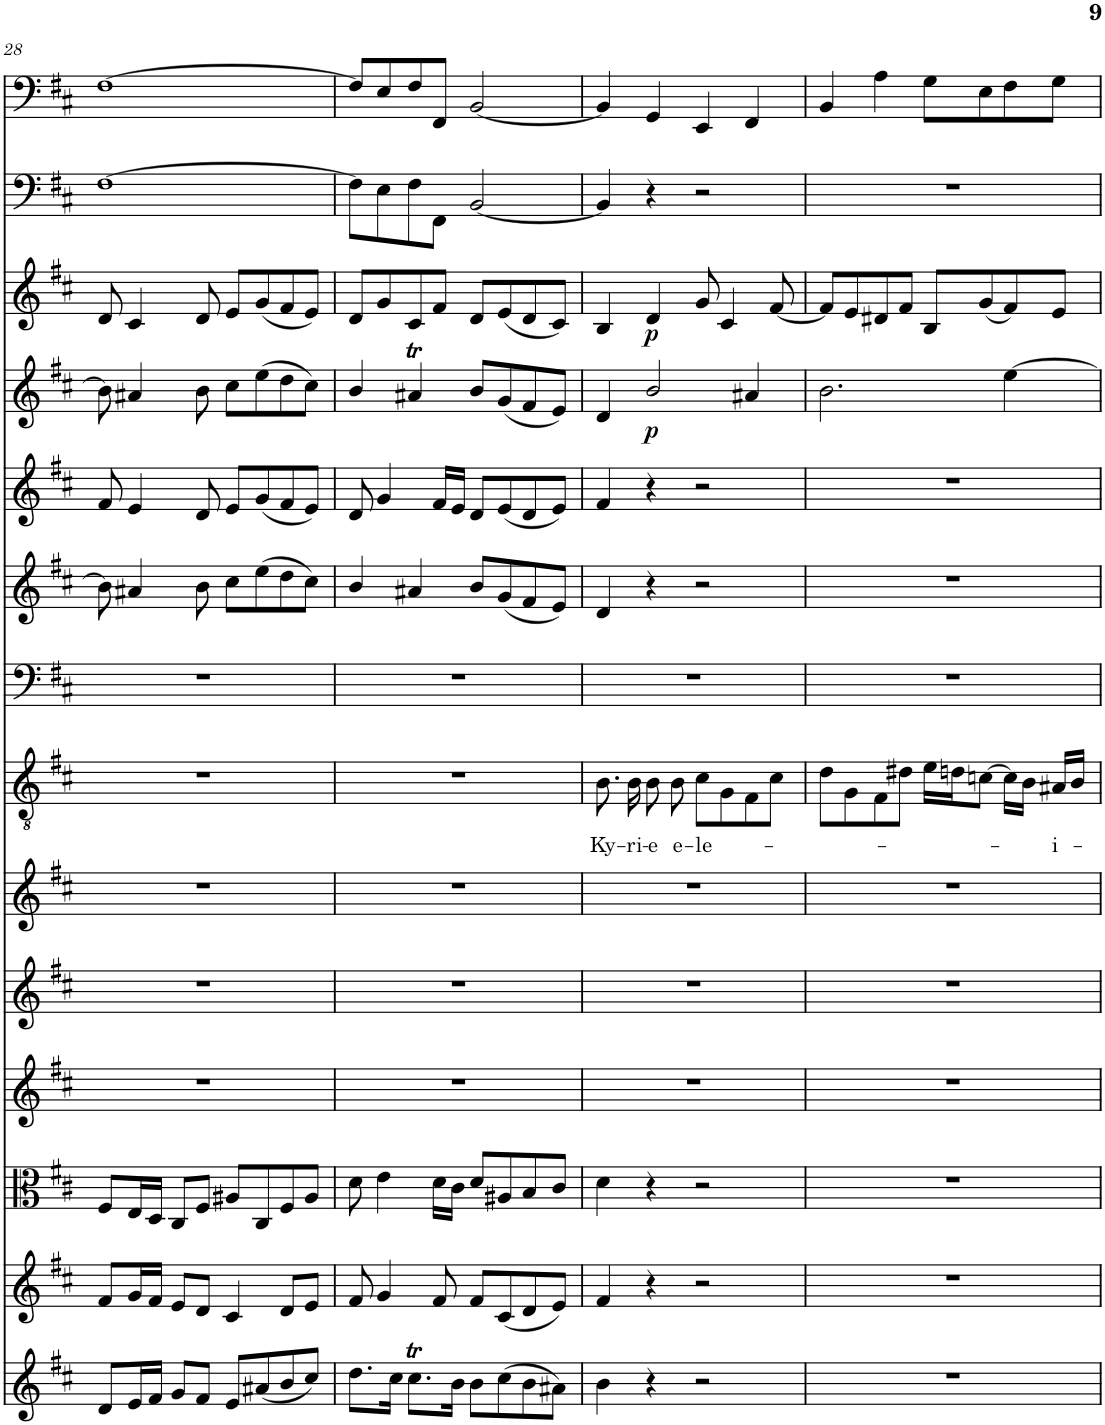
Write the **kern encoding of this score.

**kern	**kern	**kern	**kern	**kern	**kern	**kern	**text	**kern	**kern	**kern	**kern	**dynam	**kern	**dynam	**kern	**kern
*part14	*part13	*part12	*part11	*part10	*part9	*part8	*part8	*part7	*part6	*part5	*part4	*part4	*part3	*part3	*part2	*part1
*staff14	*staff13	*staff12	*staff11	*staff10	*staff9	*staff8	*staff8	*staff7	*staff6	*staff5	*staff4	*staff4	*staff3	*staff3	*staff2	*staff1
*I"Piano	*I"Piano	*I"Piano	*I"Piano	*I"Piano	*I"Piano	*I"Piano	*	*I"Piano	*I"Piano	*I"Piano	*I"Piano	*	*I"Piano	*	*I"Piano	*I"Piano
*I'Pno	*I'Pno	*I'Pno	*I'Pno	*I'Pno	*I'Pno	*I'Pno	*	*I'Pno	*I'Pno	*I'Pno	*I'Pno	*	*I'Pno	*	*I'Pno	*I'Pno
!!LO:PB:g=z
*clefG2	*clefG2	*clefC3	*clefG2	*clefG2	*clefG2	*clefGv2	*	*clefF4	*clefG2	*clefG2	*clefG2	*	*clefG2	*	*clefF4	*clefF4
*k[f#c#]	*k[f#c#]	*k[f#c#]	*k[f#c#]	*k[f#c#]	*k[f#c#]	*k[f#c#]	*	*k[f#c#]	*k[f#c#]	*k[f#c#]	*k[f#c#]	*	*k[f#c#]	*	*k[f#c#]	*k[f#c#]
*b:	*b:	*b:	*b:	*b:	*b:	*b:	*	*b:	*b:	*b:	*b:	*	*b:	*	*b:	*b:
*M4/4	*M4/4	*M4/4	*M4/4	*M4/4	*M4/4	*M4/4	*	*M4/4	*M4/4	*M4/4	*M4/4	*	*M4/4	*	*M4/4	*M4/4
=28	=28	=28	=28	=28	=28	=28	=28	=28	=28	=28	=28	=28	=28	=28	=28	=28
8d/L	8f#/L	8F#/L	1r	1r	1r	1r	.	1r	8b\]	8f#/	8b\]	.	8d/	.	[1F#	[1F#
16e/L	16g/L	16E/L	.	.	.	.	.	.	4a#X/	4e/	4a#X/	.	4c#/	.	.	.
16f#/JJ	16f#/JJ	16D/JJ	.	.	.	.	.	.	.	.	.	.	.	.	.	.
8g/L	8e/L	8C#/L	.	.	.	.	.	.	.	.	.	.	.	.	.	.
8f#/J	8d/J	8F#/J	.	.	.	.	.	.	8b\	8d/	8b\	.	8d/	.	.	.
8e/L	4c#/	8A#X/L	.	.	.	.	.	.	8cc#\L	8e/L	8cc#\L	.	8e/L	.	.	.
(8a#X/	.	8C#/	.	.	.	.	.	.	(8ee\	(8g/	(8ee\	.	(8g/	.	.	.
8b/	8d/L	8F#/	.	.	.	.	.	.	8dd\	8f#/	8dd\	.	8f#/	.	.	.
8cc#/J)	8e/J	8A#/J	.	.	.	.	.	.	8cc#\J)	8e/J)	8cc#\J)	.	8e/J)	.	.	.
=29	=29	=29	=29	=29	=29	=29	=29	=29	=29	=29	=29	=29	=29	=29	=29	=29
8.dd\L	8f#/	8d\	1r	1r	1r	1r	.	1r	4b/	8d/	4b/	.	8d/L	.	8F#\L]	8F#/L]
.	4g/	4e\	.	.	.	.	.	.	.	4g/	.	.	8g/	.	8E\	8E/
16cc#\Jk	.	.	.	.	.	.	.	.	.	.	.	.	.	.	.	.
8.cc#t\L	.	.	.	.	.	.	.	.	4a#X/	.	4a#Xt/	.	8c#/	.	8F#\	8F#/
.	8f#/	16d\LL	.	.	.	.	.	.	.	16f#/LL	.	.	8f#/J	.	8FF#\J	8FF#/J
16b\Jk	.	16c#\JJ	.	.	.	.	.	.	.	16e/JJ	.	.	.	.	.	.
8b\L	8f#/L	8d/L	.	.	.	.	.	.	8b/L	8d/L	8b/L	.	8d/L	.	[2BB/	[2BB/
(8cc#\	(8c#/	8A#X/	.	.	.	.	.	.	(8g/	(8e/	(8g/	.	(8e/	.	.	.
8b\	8d/	8B/	.	.	.	.	.	.	8f#/	8d/	8f#/	.	8d/	.	.	.
8a#X\J)	8e/J)	8c#/J	.	.	.	.	.	.	8e/J)	8e/J)	8e/J)	.	8c#/J)	.	.	.
=30	=30	=30	=30	=30	=30	=30	=30	=30	=30	=30	=30	=30	=30	=30	=30	=30
!	!	!	!	!	!	!	!LO:LY:b	!	!	!	!	!	!	!	!	!
4b\	4f#/	4d\	1r	1r	1r	8.B\	Ky-	1r	4d/	4f#/	4d/	.	4B/	.	4BB/]	4BB/]
!	!	!	!	!	!	!	!LO:LY:b	!	!	!	!	!	!	!	!	!
.	.	.	.	.	.	16B\	-ri-	.	.	.	.	.	.	.	.	.
!	!	!	!	!	!	!	!LO:LY:b	!	!	!	!	!LO:DY:b	!	!LO:DY:b	!	!
4r	4r	4r	.	.	.	8B\	-e	.	4r	4r	2b/	p	4d/	p	4r	4GG/
!	!	!	!	!	!	!	!LO:LY:b	!	!	!	!	!	!	!	!	!
.	.	.	.	.	.	8B\	e-	.	.	.	.	.	.	.	.	.
!	!	!	!	!	!	!	!LO:LY:b	!	!	!	!	!	!	!	!	!
2r	2r	2r	.	.	.	8c#\L	-le-	.	2r	2r	.	.	8g/	.	2r	4EE/
.	.	.	.	.	.	8G\	.	.	.	.	.	.	4c#/	.	.	.
.	.	.	.	.	.	8F#\	.	.	.	.	4a#X/	.	.	.	.	4FF#/
.	.	.	.	.	.	8c#\J	.	.	.	.	.	.	[8f#/	.	.	.
=31	=31	=31	=31	=31	=31	=31	=31	=31	=31	=31	=31	=31	=31	=31	=31	=31
1r	1r	1r	1r	1r	1r	8d\L	.	1r	1r	1r	2.b\	.	8f#/L]	.	1r	4BB/
.	.	.	.	.	.	8G\	.	.	.	.	.	.	8e/	.	.	.
.	.	.	.	.	.	8F#\	.	.	.	.	.	.	8d#X/	.	.	4A\
.	.	.	.	.	.	8d#X\J	.	.	.	.	.	.	8f#/J	.	.	.
.	.	.	.	.	.	16e\LL	.	.	.	.	.	.	8B/L	.	.	8G\L
.	.	.	.	.	.	16dn\J	.	.	.	.	.	.	.	.	.	.
.	.	.	.	.	.	[8cn\J	.	.	.	.	.	.	(8g/	.	.	8E\
.	.	.	.	.	.	16c\LL]	.	.	.	.	[4ee\	.	8f#/)	.	.	8F#\
.	.	.	.	.	.	16B\JJ	.	.	.	.	.	.	.	.	.	.
!	!	!	!	!	!	!	!LO:LY:b	!	!	!	!	!	!	!	!	!
.	.	.	.	.	.	16A#X/LL	-i-	.	.	.	.	.	8e/J	.	.	8G\J
.	.	.	.	.	.	16B/JJ	.	.	.	.	.	.	.	.	.	.
=	=	=	=	=	=	=	=	=	=	=	=	=	=	=	=	=
*-	*-	*-	*-	*-	*-	*-	*-	*-	*-	*-	*-	*-	*-	*-	*-	*-
